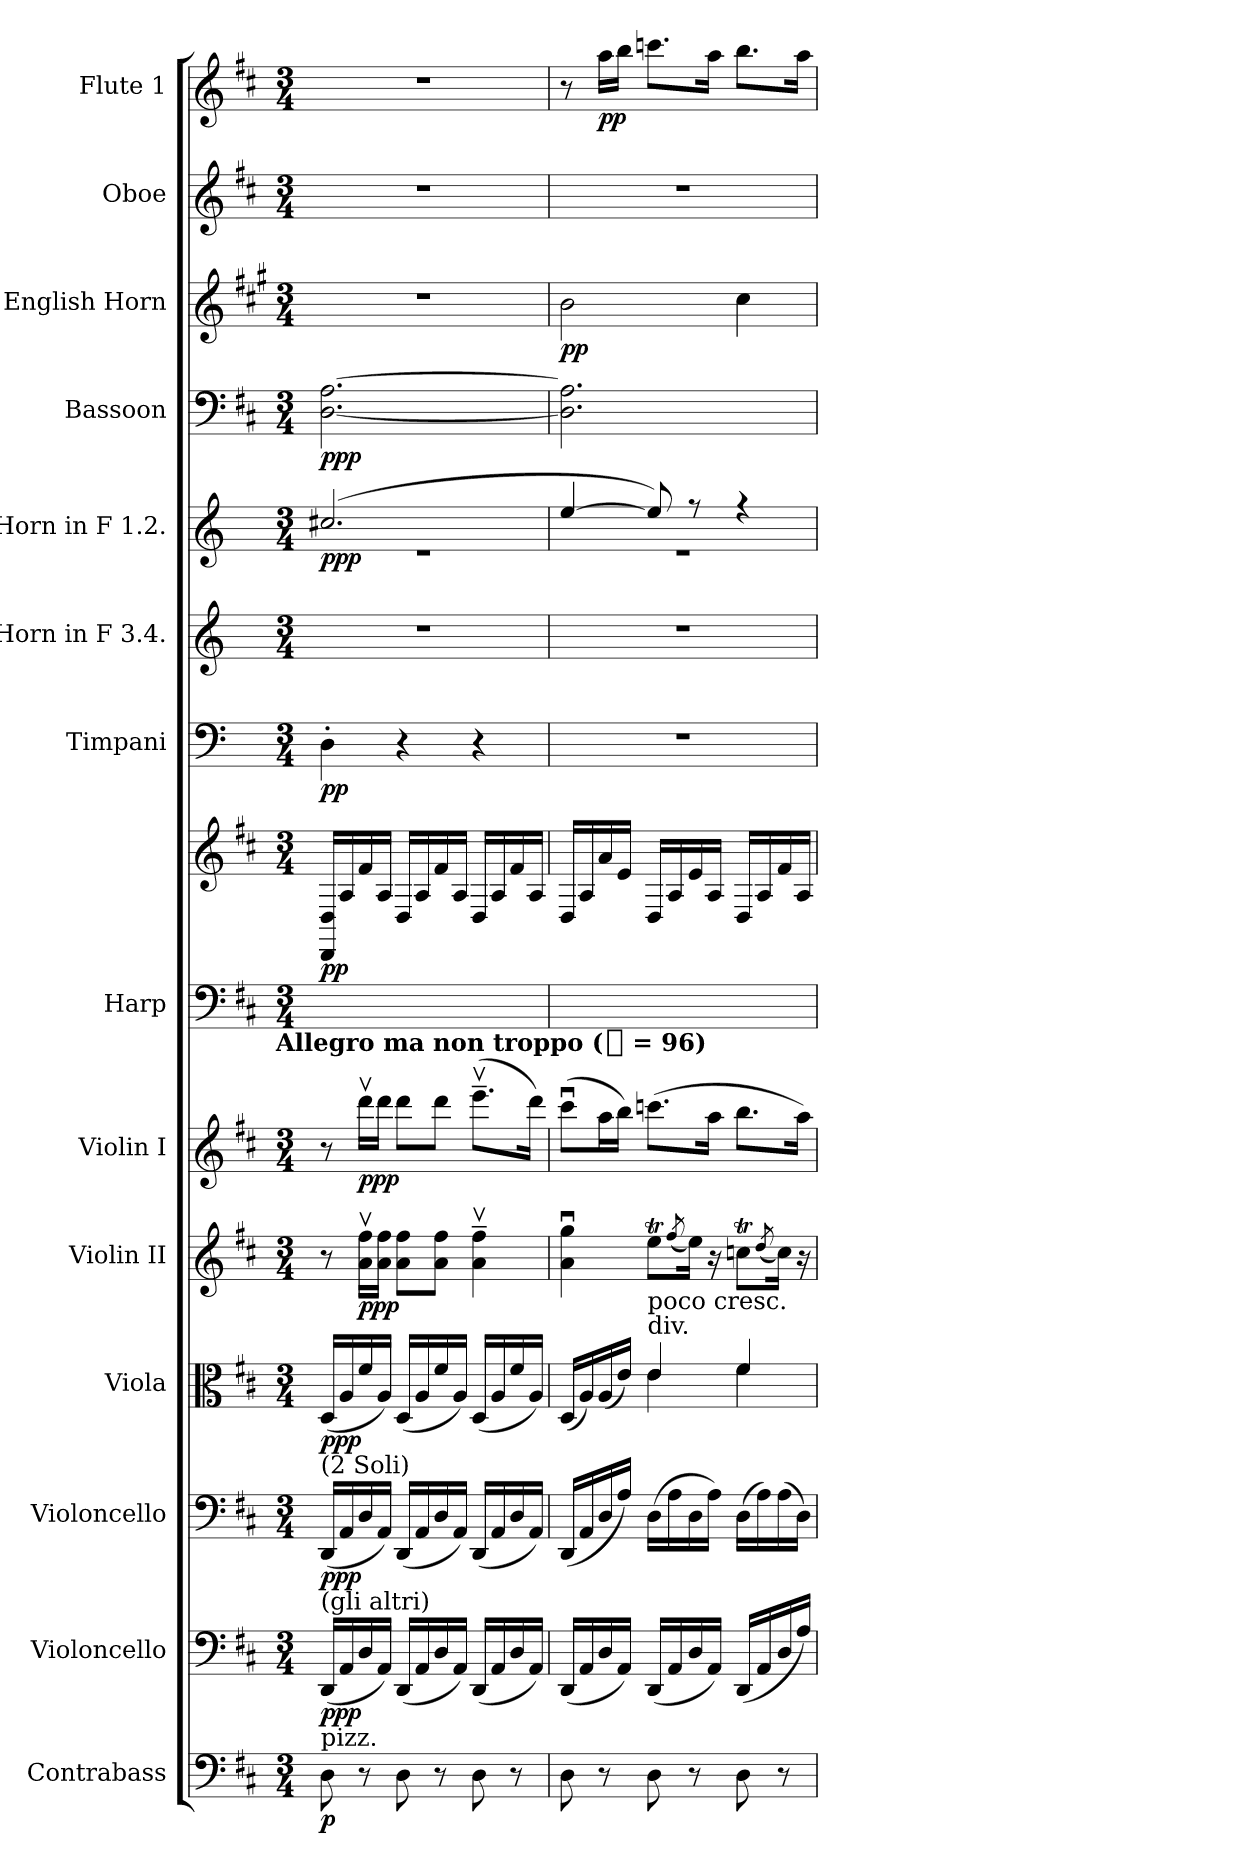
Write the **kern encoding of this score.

**kern	**dynam	**kern	**dynam	**kern	**dynam	**kern	**dynam	**kern	**dynam	**kern	**dynam	**kern	**kern	**dynam	**kern	**dynam	**kern	**kern	**dynam	**kern	**dynam	**kern	**dynam	**kern	**kern	**dynam
*part14	*part14	*part13	*part13	*part12	*part12	*part11	*part11	*part10	*part10	*part9	*part9	*part8	*part8	*part8	*part7	*part7	*part6	*part5	*part5	*part4	*part4	*part3	*part3	*part2	*part1	*part1
*staff15	*staff15	*staff14	*staff14	*staff13	*staff13	*staff12	*staff12	*staff11	*staff11	*staff10	*staff10	*staff9	*staff8	*staff8/9	*staff7	*staff7	*staff6	*staff5	*staff5	*staff4	*staff4	*staff3	*staff3	*staff2	*staff1	*staff1
*I"Contrabass	*	*I"Violoncello	*	*I"Violoncello	*	*I"Viola	*	*I"Violin II	*	*I"Violin I	*	*I"Harp	*	*	*I"Timpani	*	*I"Horn in F 3.4.	*I"Horn in F 1.2.	*	*I"Bassoon	*	*I"English Horn	*	*I"Oboe	*I"Flute 1	*
*I'Cb.	*	*I'Vc.	*	*I'Vc.	*	*I'Vla.	*	*I'Vln. II	*	*I'Vln. I	*	*I'Hp.	*	*	*I'Timp.	*	*I'Hn.	*I'Hn.	*	*I'Bsn.	*	*I'Eng. Hn.	*	*I'Ob.	*I'Fl.	*
*clefF4	*	*clefF4	*	*clefF4	*	*clefC3	*	*clefG2	*	*clefG2	*	*clefF4	*clefG2	*	*clefF4	*	*clefG2	*clefG2	*	*clefF4	*	*clefG2	*	*clefG2	*clefG2	*
*ITrd7c12	*	*	*	*	*	*	*	*	*	*	*	*	*	*	*	*	*ITrd4c7	*ITrd4c7	*	*	*	*ITrd4c7	*	*	*	*
*k[f#c#]	*	*k[f#c#]	*	*k[f#c#]	*	*k[f#c#]	*	*k[f#c#]	*	*k[f#c#]	*	*k[f#c#]	*k[f#c#]	*	*k[]	*	*k[b-]	*k[b-]	*	*k[f#c#]	*	*k[f#c#]	*	*k[f#c#]	*k[f#c#]	*
*D:	*	*D:	*	*D:	*	*D:	*	*D:	*	*D:	*	*D:	*D:	*	*C:	*	*F:	*F:	*	*D:	*	*D:	*	*D:	*D:	*
*M3/4	*	*M3/4	*	*M3/4	*	*M3/4	*	*M3/4	*	*M3/4	*	*M3/4	*M3/4	*	*M3/4	*	*M3/4	*M3/4	*	*M3/4	*	*M3/4	*	*M3/4	*M3/4	*
*MM96	*	*MM96	*	*MM96	*	*MM96	*	*MM96	*	*MM96	*	*MM96	*MM96	*	*MM96	*	*MM96	*MM96	*	*MM96	*	*MM96	*	*MM96	*MM96	*
=1	=1	=1	=1	=1	=1	=1	=1	=1	=1	=1	=1	=1	=1	=1	=1	=1	=1	=1	=1	=1	=1	=1	=1	=1	=1	=1
*	*	*	*	*	*	*	*	*	*	*	*	*	*	*	*	*	*	*^	*	*	*	*	*	*	*	*
!	!	!	!	!	!	!	!	!	!	!LO:TX:t=Allegro ma non troppo ([quarter] = 96)	!	!	!	!	!	!	!	!	!	!	!	!	!	!	!	!	!
!	!	!	!	!LO:TX:a:t=(2 Soli)	!	!	!	!	!	!	!	!	!	!	!	!	!	!	!	!	!	!	!	!	!	!	!
!	!	!LO:TX:a:t=(gli altri)	!	!	!	!	!	!	!	!	!	!	!	!	!	!	!	!	!	!	!	!	!	!	!	!	!
!LO:TX:a:t=pizz.	!	!	!	!	!	!	!	!	!	!	!	!	!	!	!	!	!	!	!	!	!	!	!	!	!	!	!
8DD	p	(16DDLL	ppp	(16DDLL	ppp	(16DLL	ppp	8r	.	8r	.	4%3ryy	16DD/ 16D/LL	pp	4D'	pp	4%3r	(2.f#X	2.re	ppp	[2.D [2.A	ppp	4%3r	.	4%3r	4%3r	.
.	.	16AA	.	16AA	.	16A	.	.	.	.	.	.	16A	.	.	.	.	.	.	.	.	.	.	.	.	.	.
8r	.	16D	.	16D	.	16f#	.	16av 16ff#vLL	ppp	16dddvLL	ppp	.	16f#	.	.	.	.	.	.	.	.	.	.	.	.	.	.
.	.	16AAJJ)	.	16AAJJ)	.	16AJJ)	.	16a 16ff#JJ	.	16dddJJ	.	.	16AJJ	.	.	.	.	.	.	.	.	.	.	.	.	.	.
8DD	.	(16DDLL	.	(16DDLL	.	(16DLL	.	8a 8ff#L	.	8dddL	.	.	16D/LL	.	4r	.	.	.	.	.	.	.	.	.	.	.	.
.	.	16AA	.	16AA	.	16A	.	.	.	.	.	.	16A	.	.	.	.	.	.	.	.	.	.	.	.	.	.
8r	.	16D	.	16D	.	16f#	.	8a 8ff#J	.	8dddJ	.	.	16f#	.	.	.	.	.	.	.	.	.	.	.	.	.	.
.	.	16AAJJ)	.	16AAJJ)	.	16AJJ)	.	.	.	.	.	.	16AJJ	.	.	.	.	.	.	.	.	.	.	.	.	.	.
8DD	.	(16DDLL	.	(16DDLL	.	(16DLL	.	4a~v 4ff#~v	.	(8.eee~vL	.	.	16D/LL	.	4r	.	.	.	.	.	.	.	.	.	.	.	.
.	.	16AA	.	16AA	.	16A	.	.	.	.	.	.	16A	.	.	.	.	.	.	.	.	.	.	.	.	.	.
8r	.	16D	.	16D	.	16f#	.	.	.	.	.	.	16f#	.	.	.	.	.	.	.	.	.	.	.	.	.	.
.	.	16AAJJ)	.	16AAJJ)	.	16AJJ)	.	.	.	16dddJk)	.	.	16AJJ	.	.	.	.	.	.	.	.	.	.	.	.	.	.
=2	=2	=2	=2	=2	=2	=2	=2	=2	=2	=2	=2	=2	=2	=2	=2	=2	=2	=2	=2	=2	=2	=2	=2	=2	=2	=2	=2
*	*	*	*	*	*	*^	*	*	*	*	*	*	*	*	*	*	*	*	*	*	*	*	*	*	*	*	*
8DD	.	(16DDLL	.	(16DDLL	.	(16DLL	4ryy	.	4au 4ggu	.	(8ccc#uL	.	4%3ryy	16D/LL	.	4%3r	.	4%3r	[4a	2.re	.	2.D] 2.A]	.	2e	pp	4%3r	8r	.
.	.	16AA	.	16AA	.	16A)	.	.	.	.	.	.	.	16A	.	.	.	.	.	.	.	.	.	.	.	.	.	.
8r	.	16D	.	16D	.	(16A	.	.	.	.	16aaL	.	.	16a	.	.	.	.	.	.	.	.	.	.	.	.	16aaLL	pp
.	.	16AAJJ)	.	16AJJ)	.	16eJJ)	.	.	.	.	16bbJJ)	.	.	16eJJ	.	.	.	.	.	.	.	.	.	.	.	.	16bbJJ	.
!	!	!	!	!	!	!LO:TX:a:t=div.	!	!	!	!	!	!	!	!	!	!	!	!	!	!	!	!	!	!	!	!	!	!
!	!	!	!	!	!	!LO:TX:t=poco cresc.	!	!	!	!	!	!	!	!	!	!	!	!	!	!	!	!	!	!	!	!	!	!
8DD	.	(16DDLL	.	(16DLL	.	4e	4e	.	8eeTL	.	(8.cccnL	.	.	16D/LL	.	.	.	.	8a])	.	.	.	.	.	.	.	8.cccnL	.
.	.	16AA	.	16A	.	.	.	.	.	.	.	.	.	16A	.	.	.	.	.	.	.	.	.	.	.	.	.	.
.	.	.	.	.	.	.	.	.	(8qff#/	.	.	.	.	.	.	.	.	.	.	.	.	.	.	.	.	.	.	.
8r	.	16D	.	16D	.	.	.	.	16eeTTTJk)	.	.	.	.	16e	.	.	.	.	8r	.	.	.	.	.	.	.	.	.
.	.	16AAJJ)	.	16AJJ)	.	.	.	.	16r	.	16aaJk	.	.	16AJJ	.	.	.	.	.	.	.	.	.	.	.	.	16aaJk	.
8DD	.	(16DDLL	.	(16DLL	.	4f#	4f#	.	8ccnTL	.	8.bbL	.	.	16D/LL	.	.	.	.	4r	.	.	.	.	4f#	.	.	8.bbL	.
.	.	16AA	.	16A)	.	.	.	.	.	.	.	.	.	16A	.	.	.	.	.	.	.	.	.	.	.	.	.	.
.	.	.	.	.	.	.	.	.	(8qdd/	.	.	.	.	.	.	.	.	.	.	.	.	.	.	.	.	.	.	.
8r	.	16D	.	(16A	.	.	.	.	16ccTTTJk)	.	.	.	.	16f#	.	.	.	.	.	.	.	.	.	.	.	.	.	.
.	.	16AJJ)	.	16DJJ)	.	.	.	.	16r	.	16aaJk)	.	.	16AJJ	.	.	.	.	.	.	.	.	.	.	.	.	16aaJk	.
*	*	*	*	*	*	*v	*v	*	*	*	*	*	*	*	*	*	*	*	*v	*v	*	*	*	*	*	*	*	*
=	=	=	=	=	=	=	=	=	=	=	=	=	=	=	=	=	=	=	=	=	=	=	=	=	=	=
*-	*-	*-	*-	*-	*-	*-	*-	*-	*-	*-	*-	*-	*-	*-	*-	*-	*-	*-	*-	*-	*-	*-	*-	*-	*-	*-
